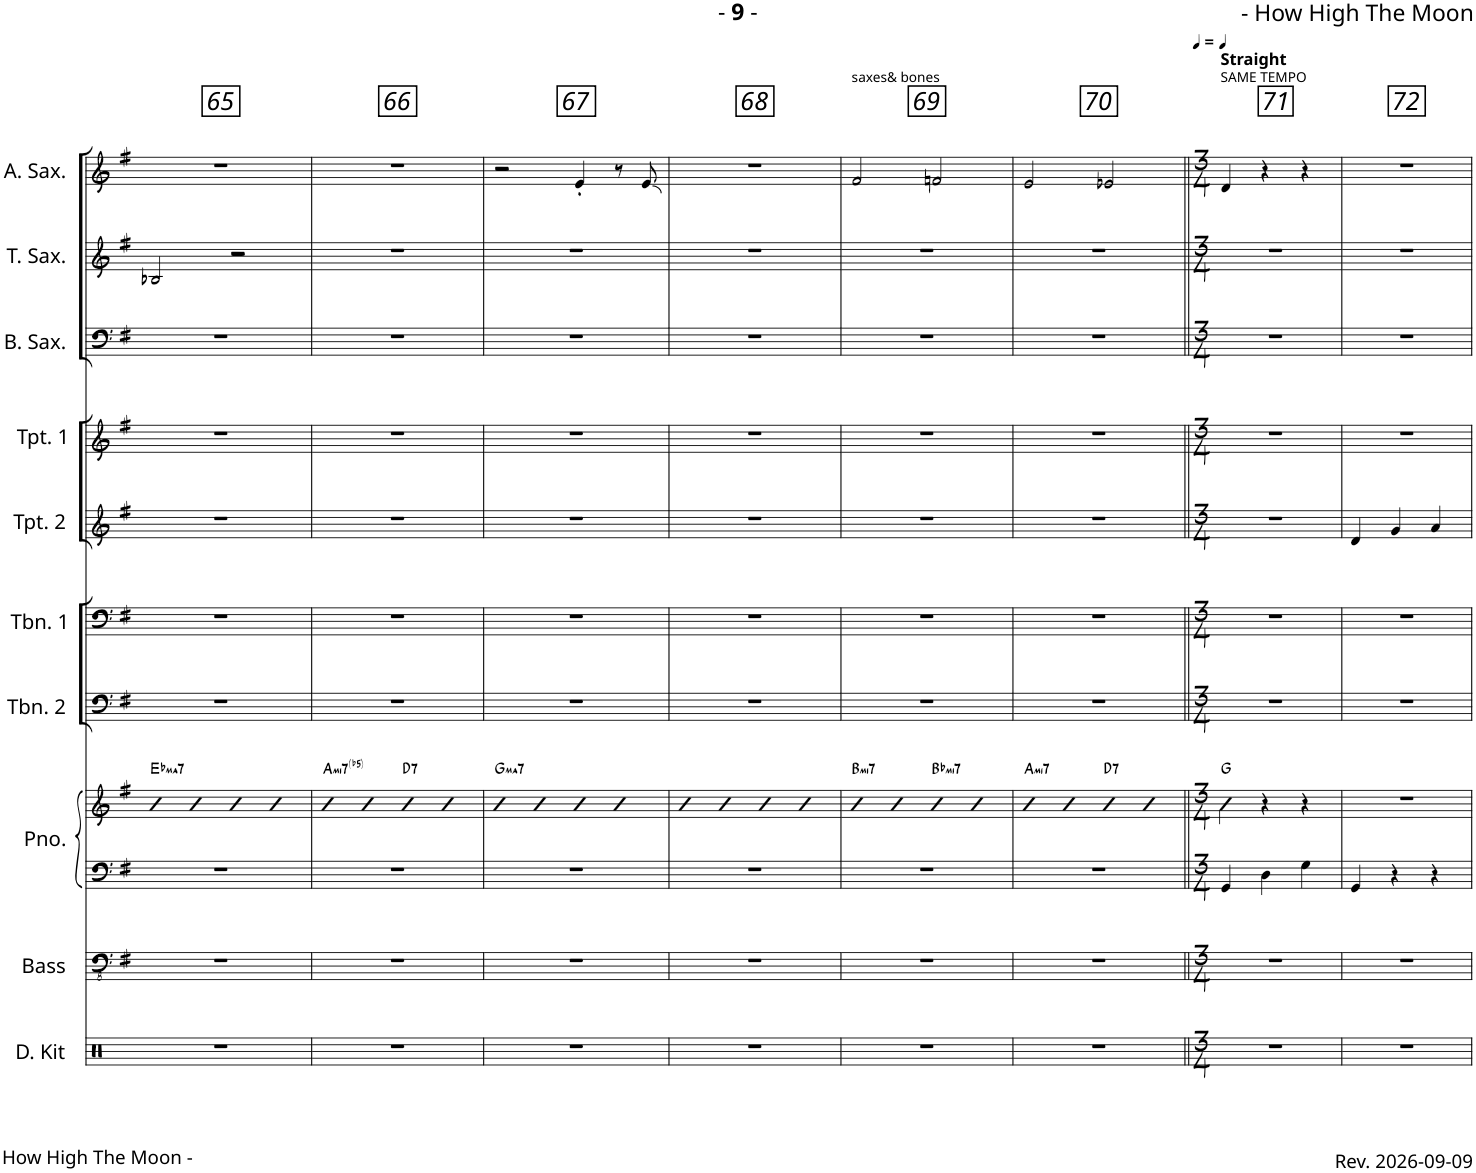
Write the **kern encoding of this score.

**kern	**kern	**kern	**kern	**harte	**kern	**kern	**kern	**kern	**kern	**kern	**kern
*part10	*part9	*part8	*part8	*part8	*part7	*part6	*part5	*part4	*part3	*part2	*part1
*staff11	*staff10	*staff9	*staff8	*	*staff7	*staff6	*staff5	*staff4	*staff3	*staff2	*staff1
*I"Drum Kit	*I"Acoustic Bass	*I"Piano	*	*	*I"Trombone 2	*I"Trombone 1	*I"Trumpet 2	*I"Trumpet 1	*I"Baritone Sax	*I"Tenor Sax	*I"Alto Sax
*I'D. Kit	*I'Bass	*I'Pno.	*	*	*I'Tbn. 2	*I'Tbn. 1	*I'Tpt. 2	*I'Tpt. 1	*I'B. Sax.	*I'T. Sax.	*I'A. Sax.
!!LO:PB:g=z
*clefX	*clefFv4	*clefF4	*clefG2	*	*clefF4	*clefF4	*clefG2	*clefG2	*clefF4	*clefG2	*clefG2
*	*	*	*	*	*	*	*Trd1c2	*Trd1c2	*Trd12c21	*Trd8c14	*Trd5c9
*k[]	*k[f#]	*k[f#]	*k[f#]	*	*k[f#]	*k[f#]	*k[f#]	*k[f#]	*k[f#]	*k[f#]	*k[f#]
*M4/4	*M4/4	*M4/4	*M4/4	*	*M4/4	*M4/4	*M4/4	*M4/4	*M4/4	*M4/4	*M4/4
=65	=65	=65	=65	=65	=65	=65	=65	=65	=65	=65	=65
!	!	!	!	!LO:H:kt=ma7	!	!	!	!	!	!	!
1r	1r	1r	4bn	Eb:maj7	1r	1r	1r	1r	1r	2B-X/	1r
.	.	.	4b	.	.	.	.	.	.	.	.
.	.	.	4b	.	.	.	.	.	.	2r	.
.	.	.	4b	.	.	.	.	.	.	.	.
=66	=66	=66	=66	=66	=66	=66	=66	=66	=66	=66	=66
!	!	!	!	!LO:H:kt=mi7(b5)	!	!	!	!	!	!	!
1r	1r	1r	4b	A:hdim7	1r	1r	1r	1r	1r	1r	1r
.	.	.	4b	.	.	.	.	.	.	.	.
!	!	!	!	!LO:H:kt=7	!	!	!	!	!	!	!
.	.	.	4b	D:7	.	.	.	.	.	.	.
.	.	.	4b	.	.	.	.	.	.	.	.
=67	=67	=67	=67	=67	=67	=67	=67	=67	=67	=67	=67
!	!	!	!	!LO:H:kt=ma7	!	!	!	!	!	!	!
1r	1r	1r	4b	G:maj7	1r	1r	1r	1r	1r	1r	2r
.	.	.	4b	.	.	.	.	.	.	.	.
.	.	.	4b	.	.	.	.	.	.	.	4e'/
.	.	.	4b	.	.	.	.	.	.	.	8r
.	.	.	.	.	.	.	.	.	.	.	8e/
=68	=68	=68	=68	=68	=68	=68	=68	=68	=68	=68	=68
1r	1r	1r	4b	.	1r	1r	1r	1r	1r	1r	1r
.	.	.	4b	.	.	.	.	.	.	.	.
.	.	.	4b	.	.	.	.	.	.	.	.
.	.	.	4b	.	.	.	.	.	.	.	.
=69	=69	=69	=69	=69	=69	=69	=69	=69	=69	=69	=69
!	!	!	!	!LO:H:kt=mi7	!	!	!	!	!	!	!LO:TX:a:t=saxes& bones
1r	1r	1r	4b	B:min7	1r	1r	1r	1r	1r	1r	2f#/
.	.	.	4b	.	.	.	.	.	.	.	.
!	!	!	!	!LO:H:kt=mi7	!	!	!	!	!	!	!
.	.	.	4bn	Bb:min7	.	.	.	.	.	.	2fn/
.	.	.	4b	.	.	.	.	.	.	.	.
=70	=70	=70	=70	=70	=70	=70	=70	=70	=70	=70	=70
!	!	!	!	!LO:H:kt=mi7	!	!	!	!	!	!	!
1r	1r	1r	4b	A:min7	1r	1r	1r	1r	1r	1r	2e/
.	.	.	4b	.	.	.	.	.	.	.	.
!	!	!	!	!LO:H:kt=7	!	!	!	!	!	!	!
.	.	.	4b	D:7	.	.	.	.	.	.	2e-X/
.	.	.	4b	.	.	.	.	.	.	.	.
=71||	=71||	=71||	=71||	=71||	=71||	=71||	=71||	=71||	=71||	=71||	=71||
*M3/4	*M3/4	*M3/4	*M3/4	*	*M3/4	*M3/4	*M3/4	*M3/4	*M3/4	*M3/4	*M3/4
!	!	!	!	!	!	!	!	!	!	!	!LO:TX:a:t=SAME TEMPO
!	!	!	!	!	!	!	!	!	!	!	!LO:TX:a:B:t=Straight
2.r	2.r	4GG/	4b\	G:maj	2.r	2.r	2.r	2.r	2.r	2.r	4d/
.	.	4D\	4r	.	.	.	.	.	.	.	4r
.	.	4G\	4r	.	.	.	.	.	.	.	4r
=72	=72	=72	=72	=72	=72	=72	=72	=72	=72	=72	=72
2.r	2.r	4GG/	2.r	.	2.r	2.r	4d/	2.r	2.r	2.r	2.r
.	.	4r	.	.	.	.	4g/	.	.	.	.
.	.	4r	.	.	.	.	4a/	.	.	.	.
=	=	=	=	=	=	=	=	=	=	=	=
*-	*-	*-	*-	*-	*-	*-	*-	*-	*-	*-	*-
